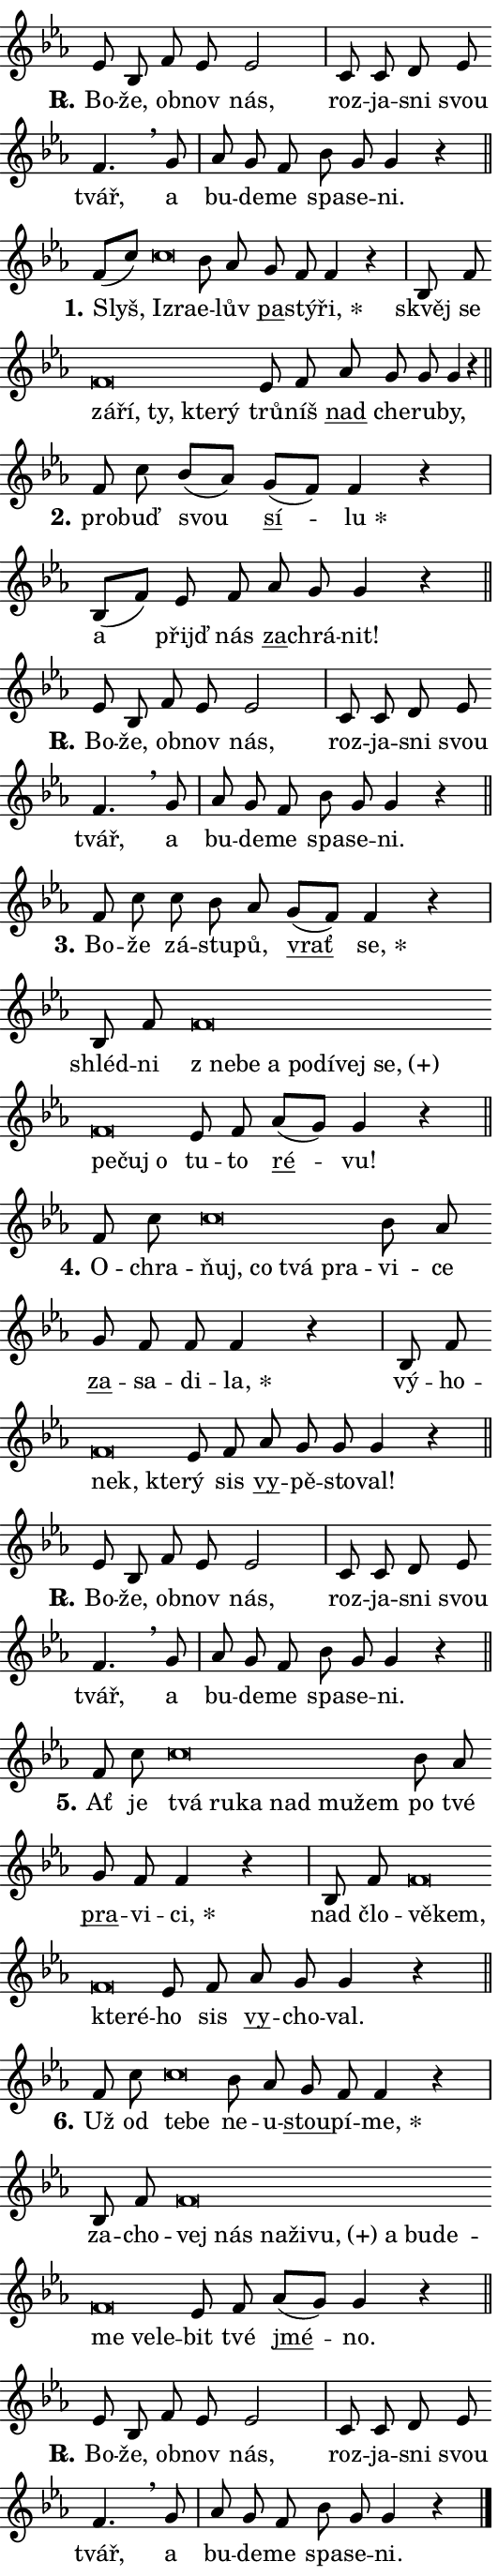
\version "2.24.0"
\header { tagline = "" }
\paper {
  indent = 0\cm
  top-margin = 0\cm
  right-margin = 0.13\cm % to fit lyric hyphens
  bottom-margin = 0\cm
  left-margin = 0\cm
  paper-width = 9\cm
  page-breaking = #ly:one-page-breaking
  system-system-spacing.basic-distance = #11
  score-system-spacing.basic-distance = #11
  ragged-last = ##f
}


%% Author: Thomas Morley
%% https://lists.gnu.org/archive/html/lilypond-user/2020-05/msg00002.html
#(define (line-position grob)
"Returns position of @var[grob} in current system:
   @code{'start}, if at first time-step
   @code{'end}, if at last time-step
   @code{'middle} otherwise
"
  (let* ((col (ly:item-get-column grob))
         (ln (ly:grob-object col 'left-neighbor))
         (rn (ly:grob-object col 'right-neighbor))
         (col-to-check-left (if (ly:grob? ln) ln col))
         (col-to-check-right (if (ly:grob? rn) rn col))
         (break-dir-left
           (and
             (ly:grob-property col-to-check-left 'non-musical #f)
             (ly:item-break-dir col-to-check-left)))
         (break-dir-right
           (and
             (ly:grob-property col-to-check-right 'non-musical #f)
             (ly:item-break-dir col-to-check-right))))
        (cond ((eqv? 1 break-dir-left) 'start)
              ((eqv? -1 break-dir-right) 'end)
              (else 'middle))))

#(define (tranparent-at-line-position vctor)
  (lambda (grob)
  "Relying on @code{line-position} select the relevant enry from @var{vctor}.
Used to determine transparency,"
    (case (line-position grob)
      ((end) (not (vector-ref vctor 0)))
      ((middle) (not (vector-ref vctor 1)))
      ((start) (not (vector-ref vctor 2))))))

noteHeadBreakVisibility =
#(define-music-function (break-visibility)(vector?)
"Makes @code{NoteHead}s transparent relying on @var{break-visibility}"
#{
  \override NoteHead.transparent =
    #(tranparent-at-line-position break-visibility)
#})

#(define delete-ledgers-for-transparent-note-heads
  (lambda (grob)
    "Reads whether a @code{NoteHead} is transparent.
If so this @code{NoteHead} is removed from @code{'note-heads} from
@var{grob}, which is supposed to be @code{LedgerLineSpanner}.
As a result ledgers are not printed for this @code{NoteHead}"
    (let* ((nhds-array (ly:grob-object grob 'note-heads))
           (nhds-list
             (if (ly:grob-array? nhds-array)
                 (ly:grob-array->list nhds-array)
                 '()))
           ;; Relies on the transparent-property being done before
           ;; Staff.LedgerLineSpanner.after-line-breaking is executed.
           ;; This is fragile ...
           (to-keep
             (remove
               (lambda (nhd)
                 (ly:grob-property nhd 'transparent #f))
               nhds-list)))
      ;; TODO find a better method to iterate over grob-arrays, similiar
      ;; to filter/remove etc for lists
      ;; For now rebuilt from scratch
      (set! (ly:grob-object grob 'note-heads)  '())
      (for-each
        (lambda (nhd)
          (ly:pointer-group-interface::add-grob grob 'note-heads nhd))
        to-keep))))

squashNotes = {
  \override NoteHead.X-extent = #'(-0.2 . 0.2)
  \override NoteHead.Y-extent = #'(-0.75 . 0)
  \override NoteHead.stencil =
    #(lambda (grob)
       (let ((pos (ly:grob-property grob 'staff-position)))
         (begin
           (if (< pos -7) (display "ERROR: Lower brevis then expected\n") (display ""))
           (if (<= pos -6) ly:text-interface::print ly:note-head::print))))
}
unSquashNotes = {
  \revert NoteHead.X-extent
  \revert NoteHead.Y-extent
  \revert NoteHead.stencil
}

hideNotes = \noteHeadBreakVisibility #begin-of-line-visible
unHideNotes = \noteHeadBreakVisibility #all-visible

% work-around for resetting accidentals
% https://lilypond.org/doc/v2.23/Documentation/notation/displaying-rhythms#unmetered-music
cadenzaMeasure = {
  \cadenzaOff
  \partial 1024 s1024
  \cadenzaOn
}

#(define-markup-command (accent layout props text) (markup?)
  "Underline accented syllable"
  (interpret-markup layout props
    #{\markup \override #'(offset . 4.3) \underline { #text }#}))

responsum = \markup \concat {
  "R" \hspace #-1.05 \path #0.1 #'((moveto 0 0.07) (lineto 0.9 0.8)) \hspace #0.05 "."
}

spaceSize = #0.6828661417322834 % exact space size for TeX Gyre Schola

\layout {
  \context {
    \Staff
    \remove "Time_signature_engraver"
    \override LedgerLineSpanner.after-line-breaking = #delete-ledgers-for-transparent-note-heads
  }
  \context {
    \Lyrics {
      \override LyricSpace.minimum-distance = \spaceSize
      \override LyricText.font-name = #"TeX Gyre Schola"
      \override LyricText.font-size = 1
      \override StanzaNumber.font-name = #"TeX Gyre Schola Bold"
      \override StanzaNumber.font-size = 1
    }
  }
  \context {
    \Score 
    \override NoteHead.text =
      #(lambda (grob) 
        (let ((pos (ly:grob-property grob 'staff-position)))
          #{\markup {
            \combine
              \halign #-0.55 \raise #(if (= pos -6) 0 0.5) \override #'(thickness . 2) \draw-line #'(3.2 . 0)
              \musicglyph "noteheads.sM1"
          }#}))
  }
}

% magnetic-lyrics.ily
%
%   written by
%     Jean Abou Samra <jean@abou-samra.fr>
%     Werner Lemberg <wl@gnu.org>
%
%   adapted by
%     Jiri Hon <jiri.hon@gmail.com>
%
% Version 2022-Apr-15

% https://www.mail-archive.com/lilypond-user@gnu.org/msg149350.html

#(define (Left_hyphen_pointer_engraver context)
   "Collect syllable-hyphen-syllable occurrences in lyrics and store
them in properties.  This engraver only looks to the left.  For
example, if the lyrics input is @code{foo -- bar}, it does the
following.

@itemize @bullet
@item
Set the @code{text} property of the @code{LyricHyphen} grob between
@q{foo} and @q{bar} to @code{foo}.

@item
Set the @code{left-hyphen} property of the @code{LyricText} grob with
text @q{foo} to the @code{LyricHyphen} grob between @q{foo} and
@q{bar}.
@end itemize

Use this auxiliary engraver in combination with the
@code{lyric-@/text::@/apply-@/magnetic-@/offset!} hook."
   (let ((hyphen #f)
         (text #f))
     (make-engraver
      (acknowledgers
       ((lyric-syllable-interface engraver grob source-engraver)
        (set! text grob)))
      (end-acknowledgers
       ((lyric-hyphen-interface engraver grob source-engraver)
        ;(when (not (grob::has-interface grob 'lyric-space-interface))
          (set! hyphen grob)));)
      ((stop-translation-timestep engraver)
       (when (and text hyphen)
         (ly:grob-set-object! text 'left-hyphen hyphen))
       (set! text #f)
       (set! hyphen #f)))))

#(define (lyric-text::apply-magnetic-offset! grob)
   "If the space between two syllables is less than the value in
property @code{LyricText@/.details@/.squash-threshold}, move the right
syllable to the left so that it gets concatenated with the left
syllable.

Use this function as a hook for
@code{LyricText@/.after-@/line-@/breaking} if the
@code{Left_@/hyphen_@/pointer_@/engraver} is active."
   (let ((hyphen (ly:grob-object grob 'left-hyphen #f)))
     (when hyphen
       (let ((left-text (ly:spanner-bound hyphen LEFT)))
         (when (grob::has-interface left-text 'lyric-syllable-interface)
           (let* ((common (ly:grob-common-refpoint grob left-text X))
                  (this-x-ext (ly:grob-extent grob common X))
                  (left-x-ext
                   (begin
                     ;; Trigger magnetism for left-text.
                     (ly:grob-property left-text 'after-line-breaking)
                     (ly:grob-extent left-text common X)))
                  ;; `delta` is the gap width between two syllables.
                  (delta (- (interval-start this-x-ext)
                            (interval-end left-x-ext)))
                  (details (ly:grob-property grob 'details))
                  (threshold (assoc-get 'squash-threshold details 0.2)))
             (when (< delta threshold)
               (let* (;; We have to manipulate the input text so that
                      ;; ligatures crossing syllable boundaries are not
                      ;; disabled.  For languages based on the Latin
                      ;; script this is essentially a beautification.
                      ;; However, for non-Western scripts it can be a
                      ;; necessity.
                      (lt (ly:grob-property left-text 'text))
                      (rt (ly:grob-property grob 'text))
                      (is-space (grob::has-interface hyphen 'lyric-space-interface))
                      (space (if is-space " " ""))
                      (extra-delta (if is-space spaceSize 0))
                      ;; Append new syllable.
                      (ltrt-space (if (and (string? lt) (string? rt))
                                (string-append lt space rt)
                                (make-concat-markup (list lt space rt))))
                      ;; Right-align `ltrt` to the right side.
                      (ltrt-space-markup (grob-interpret-markup
                               grob
                               (make-translate-markup
                                (cons (interval-length this-x-ext) 0)
                                (make-right-align-markup ltrt-space)))))
                 (begin
                   ;; Don't print `left-text`.
                   (ly:grob-set-property! left-text 'stencil #f)
                   ;; Set text and stencil (which holds all collected
                   ;; syllables so far) and shift it to the left.
                   (ly:grob-set-property! grob 'text ltrt-space)
                   (ly:grob-set-property! grob 'stencil ltrt-space-markup)
                   (ly:grob-translate-axis! grob (- (- delta extra-delta)) X))))))))))


#(define (lyric-hyphen::displace-bounds-first grob)
   ;; Make very sure this callback isn't triggered too early.
   (let ((left (ly:spanner-bound grob LEFT))
         (right (ly:spanner-bound grob RIGHT)))
     (ly:grob-property left 'after-line-breaking)
     (ly:grob-property right 'after-line-breaking)
     (ly:lyric-hyphen::print grob)))

squashThreshold = #0.4

\layout {
  \context {
    \Lyrics
    \consists #Left_hyphen_pointer_engraver
    \override LyricText.after-line-breaking =
      #lyric-text::apply-magnetic-offset!
    \override LyricHyphen.stencil = #lyric-hyphen::displace-bounds-first
    \override LyricText.details.squash-threshold = \squashThreshold
    \override LyricHyphen.minimum-distance = 0
    \override LyricHyphen.minimum-length = \squashThreshold
  }
}

squashText = \override LyricText.details.squash-threshold = 9999
unSquashText = \override LyricText.details.squash-threshold = \squashThreshold

leftText = \override LyricText.self-alignment-X = #LEFT
unLeftText = \revert LyricText.self-alignment-X

starOffset = #(lambda (grob) 
                (let ((x_offset (ly:self-alignment-interface::aligned-on-x-parent grob)))
                  (if (= x_offset 0) 0 (+ x_offset 1.2))))

star = #(define-music-function (syllable)(string?)
"Append star separator at the end of a syllable"
#{
  \once \override LyricText.X-offset = #starOffset
  \lyricmode { \markup {
    #syllable
    \override #'((font-name . "TeX Gyre Schola Bold")) \hspace #0.2 \lower #0.65 \larger "*"
  } }
#})

starAccent = #(define-music-function (syllable)(string?)
"Append star separator at the end of a syllable and make accent"
#{
  \once \override LyricText.X-offset = #starOffset
  \lyricmode { \markup {
    \accent #syllable
    \override #'((font-name . "TeX Gyre Schola Bold")) \hspace #0.2 \lower #0.65 \larger "*"
  } }
#})

breath = #(define-music-function (syllable)(string?)
"Append breathing indicator at the end of a syllable"
#{
  \lyricmode { \markup { #syllable "+" } }
#})

optionalBreath = #(define-music-function (syllable)(string?)
"Append optional breathing indicator at the end of a syllable"
#{
  \lyricmode { \markup { #syllable "(+)" } }
#})


\score {
    <<
        \new Voice = "melody" { \cadenzaOn \key es \major \relative { es'8 bes f' es es2 \cadenzaMeasure \bar "|" c8 c d es \bar "" f4. \breathe g8 \cadenzaMeasure \bar "|" as g f \bar "" bes g g4 r \cadenzaMeasure \bar "||" \break } }
        \new Lyrics \lyricsto "melody" { \lyricmode { \set stanza = \responsum
Bo -- že, ob -- nov nás, roz -- ja -- sni svou tvář, a bu -- de -- me spa -- se -- ni. } }
    >>
    \layout {}
}

\score {
    <<
        \new Voice = "melody" { \cadenzaOn \key es \major \relative { f'8[( c')] \bar "" \squashNotes c\breve*1/16 \hideNotes \breve*1/16 \bar "" \unHideNotes \unSquashNotes bes8 as \bar "" g f f4 r \cadenzaMeasure \bar "|" bes,8 f' \bar "" \squashNotes f\breve*1/16 \hideNotes \breve*1/16 \bar "" \breve*1/16 \bar "" \breve*1/16 \breve*1/16 \bar "" \unHideNotes \unSquashNotes es8 f \bar "" as g g g4 r \cadenzaMeasure \bar "||" \break } }
        \new Lyrics \lyricsto "melody" { \lyricmode { \set stanza = "1."
Slyš, \leftText Iz -- \squashText ra -- \unLeftText \unSquashText e -- lův \markup \accent pa -- stý -- \star ři, skvěj se \leftText zá -- \squashText ří, ty, kte -- rý \unLeftText \unSquashText trů -- níš \markup \accent nad che -- ru -- by, } }
    >>
    \layout {}
}

\score {
    <<
        \new Voice = "melody" { \cadenzaOn \key es \major \relative { f'8 c' bes8[( as)] \bar "" g[( f)] f4 r \cadenzaMeasure \bar "|" bes,8[( f')] es8 f \bar "" as g g4 r \cadenzaMeasure \bar "||" \break } }
        \new Lyrics \lyricsto "melody" { \lyricmode { \set stanza = "2."
pro -- buď svou \markup \accent sí -- \star lu a přijď nás \markup \accent za -- chrá -- nit! } }
    >>
    \layout {}
}

\score {
    <<
        \new Voice = "melody" { \cadenzaOn \key es \major \relative { es'8 bes f' es es2 \cadenzaMeasure \bar "|" c8 c d es \bar "" f4. \breathe g8 \cadenzaMeasure \bar "|" as g f \bar "" bes g g4 r \cadenzaMeasure \bar "||" \break } }
        \new Lyrics \lyricsto "melody" { \lyricmode { \set stanza = \responsum
Bo -- že, ob -- nov nás, roz -- ja -- sni svou tvář, a bu -- de -- me spa -- se -- ni. } }
    >>
    \layout {}
}

\score {
    <<
        \new Voice = "melody" { \cadenzaOn \key es \major \relative { f'8 c' \bar "" c bes8 as \bar "" g[( f)] f4 r \cadenzaMeasure \bar "|" bes,8 f' \bar "" \squashNotes f\breve*1/16 \hideNotes \breve*1/16 \bar "" \breve*1/16 \bar "" \breve*1/16 \bar "" \breve*1/16 \bar "" \breve*1/16 \bar "" \breve*1/16 \bar "" \breve*1/16 \bar "" \breve*1/16 \breve*1/16 \bar "" \unHideNotes \unSquashNotes es8 f \bar "" as[( g)] g4 r \cadenzaMeasure \bar "||" \break } }
        \new Lyrics \lyricsto "melody" { \lyricmode { \set stanza = "3."
Bo -- že zá -- stu -- pů, \markup \accent vrať \star se, shléd -- ni \leftText "z ne" -- \squashText be a po -- dí -- vej \optionalBreath se, pe -- čuj o \unLeftText \unSquashText tu -- to \markup \accent ré -- vu! } }
    >>
    \layout {}
}

\score {
    <<
        \new Voice = "melody" { \cadenzaOn \key es \major \relative { f'8 c' \bar "" \squashNotes c\breve*1/16 \hideNotes \breve*1/16 \bar "" \breve*1/16 \breve*1/16 \bar "" \unHideNotes \unSquashNotes bes8 as \bar "" g f f f4 r \cadenzaMeasure \bar "|" bes,8 f' \bar "" \squashNotes f\breve*1/16 \hideNotes \breve*1/16 \bar "" \unHideNotes \unSquashNotes es8 f \bar "" as g g g4 r \cadenzaMeasure \bar "||" \break } }
        \new Lyrics \lyricsto "melody" { \lyricmode { \set stanza = "4."
O -- chra -- \leftText ňuj, \squashText co tvá pra -- \unLeftText \unSquashText vi -- ce \markup \accent za -- sa -- di -- \star la, vý -- ho -- \leftText nek, \squashText kte -- \unLeftText \unSquashText rý sis \markup \accent vy -- pě -- sto -- val! } }
    >>
    \layout {}
}

\score {
    <<
        \new Voice = "melody" { \cadenzaOn \key es \major \relative { es'8 bes f' es es2 \cadenzaMeasure \bar "|" c8 c d es \bar "" f4. \breathe g8 \cadenzaMeasure \bar "|" as g f \bar "" bes g g4 r \cadenzaMeasure \bar "||" \break } }
        \new Lyrics \lyricsto "melody" { \lyricmode { \set stanza = \responsum
Bo -- že, ob -- nov nás, roz -- ja -- sni svou tvář, a bu -- de -- me spa -- se -- ni. } }
    >>
    \layout {}
}

\score {
    <<
        \new Voice = "melody" { \cadenzaOn \key es \major \relative { f'8 c' \bar "" \squashNotes c\breve*1/16 \hideNotes \breve*1/16 \bar "" \breve*1/16 \bar "" \breve*1/16 \bar "" \breve*1/16 \breve*1/16 \bar "" \unHideNotes \unSquashNotes bes8 as \bar "" g f f4 r \cadenzaMeasure \bar "|" bes,8 f' \bar "" \squashNotes f\breve*1/16 \hideNotes \breve*1/16 \bar "" \breve*1/16 \breve*1/16 \bar "" \unHideNotes \unSquashNotes es8 f \bar "" as g g4 r \cadenzaMeasure \bar "||" \break } }
        \new Lyrics \lyricsto "melody" { \lyricmode { \set stanza = "5."
Ať je \leftText tvá \squashText ru -- ka nad mu -- žem \unLeftText \unSquashText po tvé \markup \accent pra -- vi -- \star ci, nad člo -- \leftText vě -- \squashText kem, kte -- ré -- \unLeftText \unSquashText ho sis \markup \accent vy -- cho -- val. } }
    >>
    \layout {}
}

\score {
    <<
        \new Voice = "melody" { \cadenzaOn \key es \major \relative { f'8 c' \bar "" \squashNotes c\breve*1/16 \hideNotes \breve*1/16 \bar "" \unHideNotes \unSquashNotes bes8 as \bar "" g f f4 r \cadenzaMeasure \bar "|" bes,8 f' \bar "" \squashNotes f\breve*1/16 \hideNotes \breve*1/16 \bar "" \breve*1/16 \bar "" \breve*1/16 \bar "" \breve*1/16 \bar "" \breve*1/16 \bar "" \breve*1/16 \bar "" \breve*1/16 \bar "" \breve*1/16 \bar "" \breve*1/16 \breve*1/16 \bar "" \unHideNotes \unSquashNotes es8 f \bar "" as[( g)] g4 r \cadenzaMeasure \bar "||" \break } }
        \new Lyrics \lyricsto "melody" { \lyricmode { \set stanza = "6."
Už od \leftText te -- \squashText be \unLeftText \unSquashText ne -- u -- \markup \accent stou -- pí -- \star me, za -- cho -- \leftText vej \squashText nás na -- ži -- \optionalBreath vu, a bu -- de -- me ve -- le -- \unLeftText \unSquashText bit tvé \markup \accent jmé -- no. } }
    >>
    \layout {}
}

\score {
    <<
        \new Voice = "melody" { \cadenzaOn \key es \major \relative { es'8 bes f' es es2 \cadenzaMeasure \bar "|" c8 c d es \bar "" f4. \breathe g8 \cadenzaMeasure \bar "|" as g f \bar "" bes g g4 r \cadenzaMeasure \bar "||" \break } \bar "|." }
        \new Lyrics \lyricsto "melody" { \lyricmode { \set stanza = \responsum
Bo -- že, ob -- nov nás, roz -- ja -- sni svou tvář, a bu -- de -- me spa -- se -- ni. } }
    >>
    \layout {}
}
